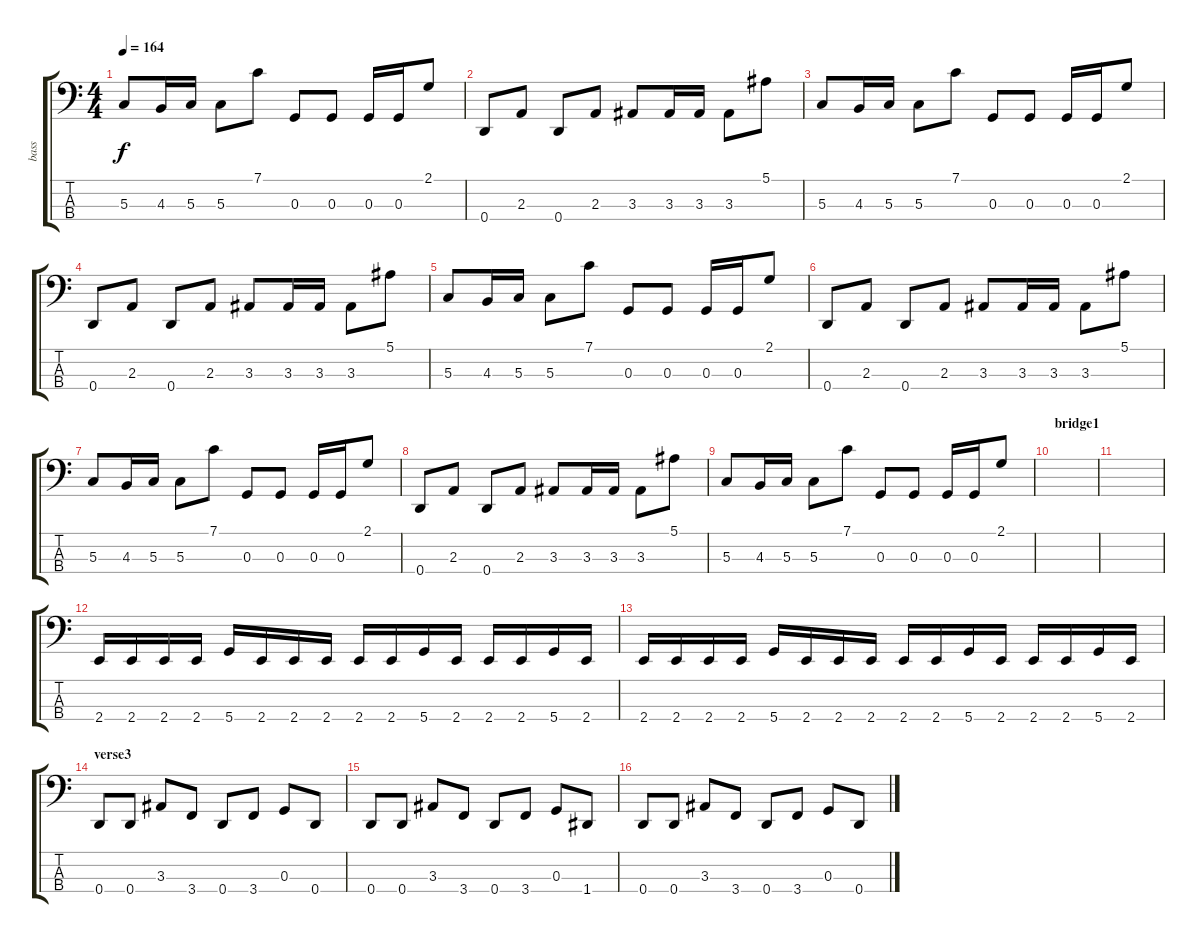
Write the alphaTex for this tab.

\track ("bass" "bass") {instrument electricbassfinger}
\staff {score tabs}
\tuning (F2 C2 G1 D1) {hide}
\ts (4 4)
\tempo 164
\clef f4
\ks c
5.3.8{dy f} 4.3.16 5.3.16 5.3.8 7.1.8 0.3.8 0.3.8 0.3.16 0.3.16 2.1.8 |
0.4.8 2.3.8 0.4.8 2.3.8 3.3.8 3.3.16 3.3.16 3.3.8 5.1.8 |
5.3.8 4.3.16 5.3.16 5.3.8 7.1.8 0.3.8 0.3.8 0.3.16 0.3.16 2.1.8 |
0.4.8 2.3.8 0.4.8 2.3.8 3.3.8 3.3.16 3.3.16 3.3.8 5.1.8 |
5.3.8 4.3.16 5.3.16 5.3.8 7.1.8 0.3.8 0.3.8 0.3.16 0.3.16 2.1.8 |
0.4.8 2.3.8 0.4.8 2.3.8 3.3.8 3.3.16 3.3.16 3.3.8 5.1.8 |
5.3.8 4.3.16 5.3.16 5.3.8 7.1.8 0.3.8 0.3.8 0.3.16 0.3.16 2.1.8 |
0.4.8 2.3.8 0.4.8 2.3.8 3.3.8 3.3.16 3.3.16 3.3.8 5.1.8 |
5.3.8 4.3.16 5.3.16 5.3.8 7.1.8 0.3.8 0.3.8 0.3.16 0.3.16 2.1.8 |
\section ("" "bridge1")
|
|
2.4.16 2.4.16 2.4.16 2.4.16 5.4.16 2.4.16 2.4.16 2.4.16 2.4.16 2.4.16 5.4.16 2.4.16 2.4.16 2.4.16 5.4.16 2.4.16 |
2.4.16 2.4.16 2.4.16 2.4.16 5.4.16 2.4.16 2.4.16 2.4.16 2.4.16 2.4.16 5.4.16 2.4.16 2.4.16 2.4.16 5.4.16 2.4.16 |
\section ("" "verse3")
0.4.8 0.4.8 3.3.8 3.4.8 0.4.8 3.4.8 0.3.8 0.4.8 |
0.4.8 0.4.8 3.3.8 3.4.8 0.4.8 3.4.8 0.3.8 1.4.8 |
0.4.8 0.4.8 3.3.8 3.4.8 0.4.8 3.4.8 0.3.8 0.4.8
